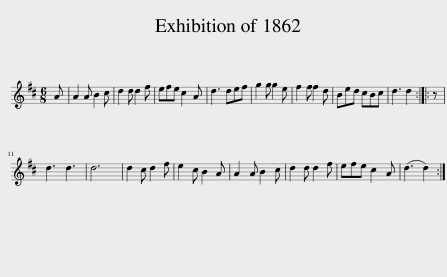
X:1
L:1/8
M:6/8
I:linebreak $
K:D
V:1 treble
V:1
 A | A2 A B2 c | d2 d d2 f | efe c2 A | d3 def | %5
 g2 g g2 e | f2 f f2 d | Bed cBc | d3 d2 :: z |$ %10
 d3 d3 | d6 | d2 c d2 f | e2 c B2 A | A2 A B2 c | %15
 d2 d d2 f | efe c2 A | (d3 d2) :| %18
